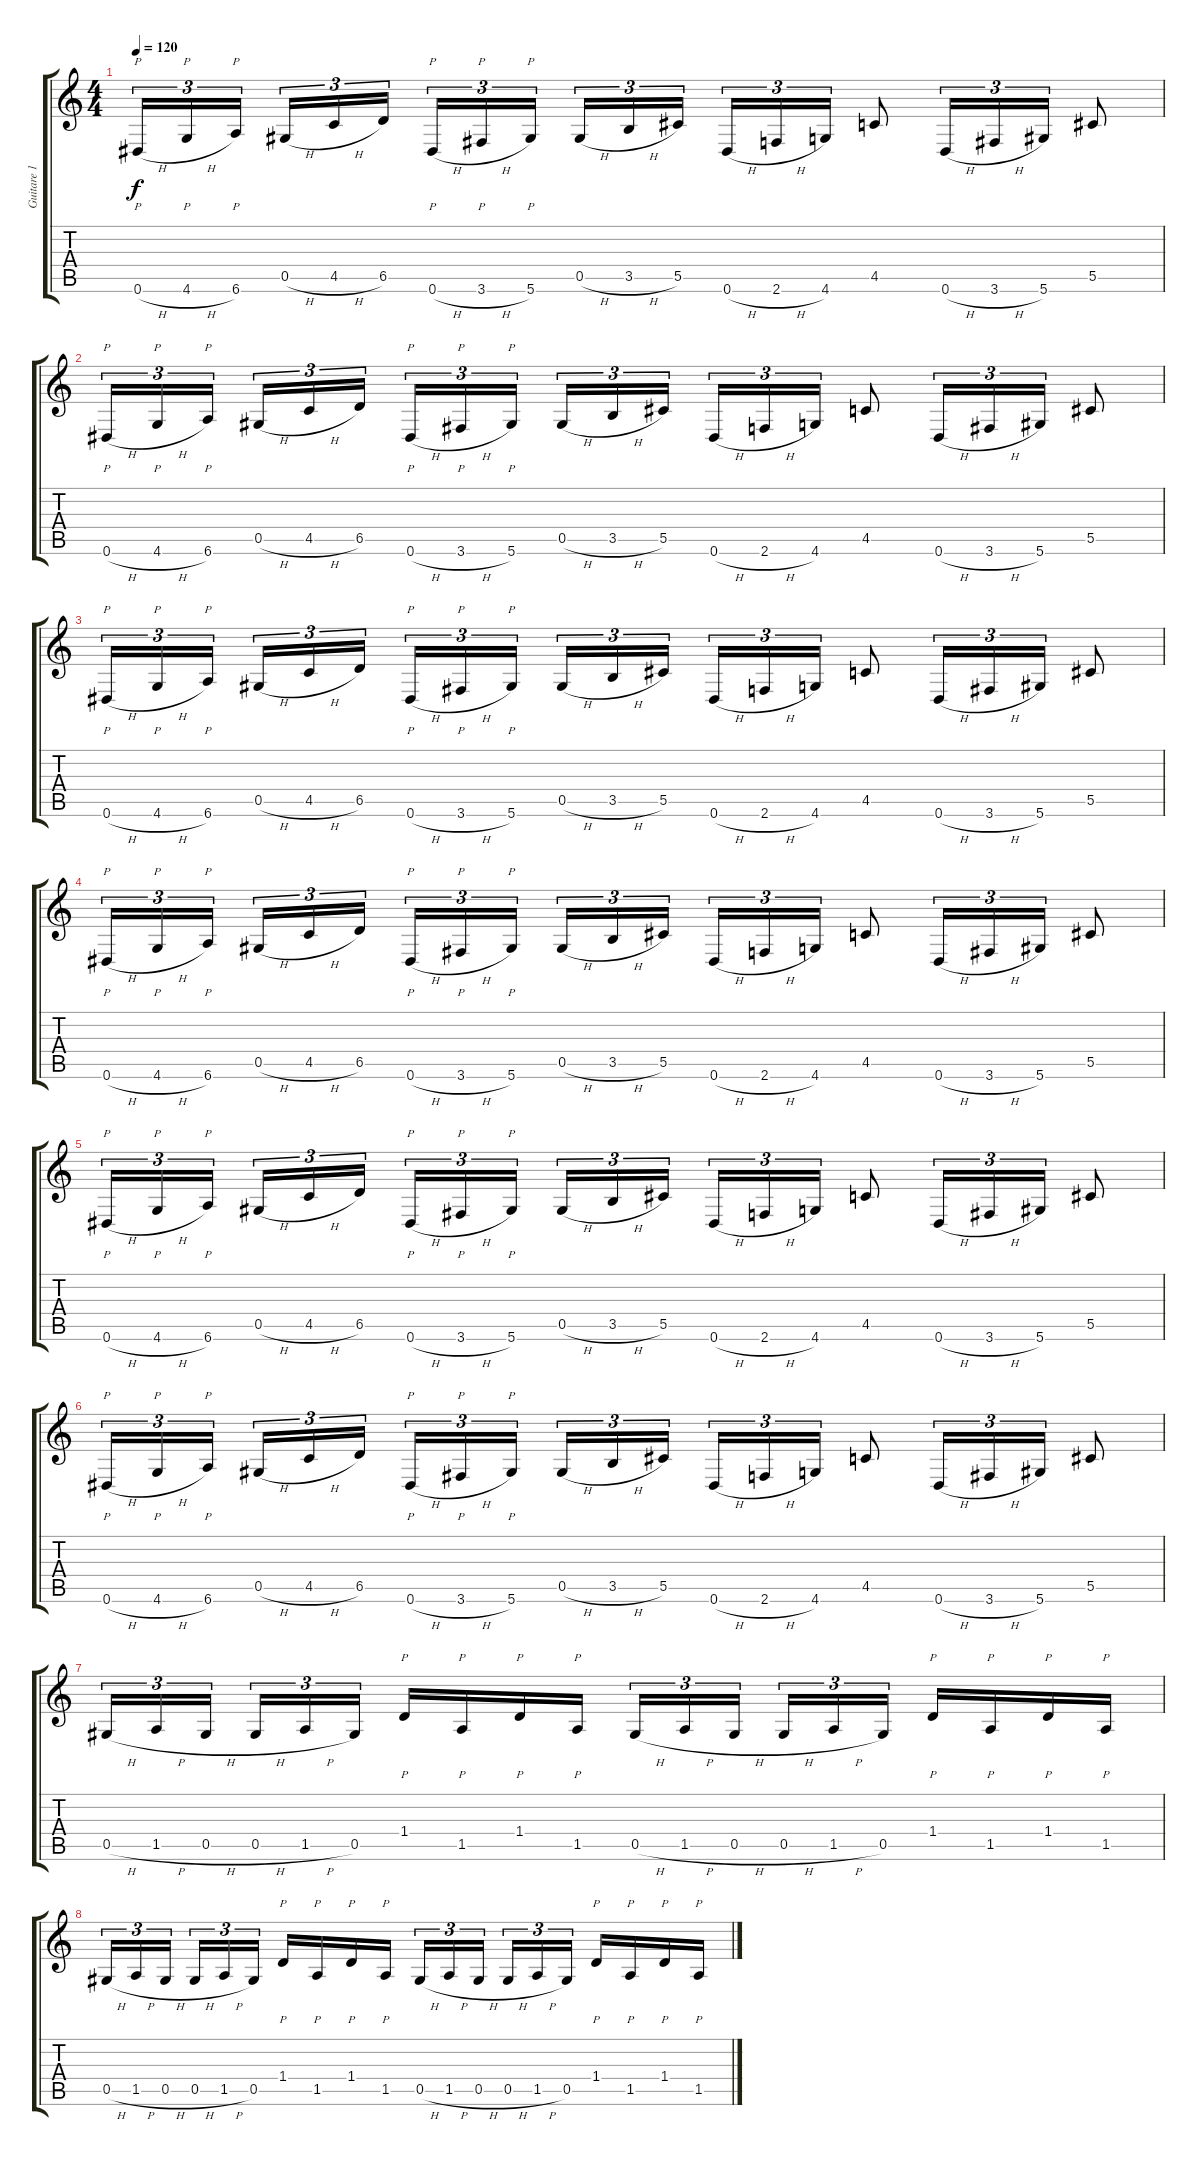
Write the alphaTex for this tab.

\track ("Guitare 1" "Guitare 1") {instrument distortionguitar}
\staff {score tabs}
\tuning (Eb4 Bb3 Gb3 Db3 Ab2 Eb2) {hide}
\ts (4 4)
\tempo 120
\clef g2
\ks c
0.6{h}.16{p tu (3 2) dy f} 4.6{h}.16{p tu (3 2)} 6.6.16{p tu (3 2)} 0.5{h}.16{tu (3 2)} 4.5{h}.16{tu (3 2)} 6.5.16{tu (3 2)} 0.6{h}.16{p tu (3 2)} 3.6{h}.16{p tu (3 2)} 5.6.16{p tu (3 2)} 0.5{h}.16{tu (3 2)} 3.5{h}.16{tu (3 2)} 5.5.16{tu (3 2)} 0.6{h}.16{tu (3 2)} 2.6{h}.16{tu (3 2)} 4.6.16{tu (3 2)} 4.5.8 0.6{h}.16{tu (3 2)} 3.6{h}.16{tu (3 2)} 5.6.16{tu (3 2)} 5.5.8 |
0.6{h}.16{p tu (3 2)} 4.6{h}.16{p tu (3 2)} 6.6.16{p tu (3 2)} 0.5{h}.16{tu (3 2)} 4.5{h}.16{tu (3 2)} 6.5.16{tu (3 2)} 0.6{h}.16{p tu (3 2)} 3.6{h}.16{p tu (3 2)} 5.6.16{p tu (3 2)} 0.5{h}.16{tu (3 2)} 3.5{h}.16{tu (3 2)} 5.5.16{tu (3 2)} 0.6{h}.16{tu (3 2)} 2.6{h}.16{tu (3 2)} 4.6.16{tu (3 2)} 4.5.8 0.6{h}.16{tu (3 2)} 3.6{h}.16{tu (3 2)} 5.6.16{tu (3 2)} 5.5.8 |
0.6{h}.16{p tu (3 2)} 4.6{h}.16{p tu (3 2)} 6.6.16{p tu (3 2)} 0.5{h}.16{tu (3 2)} 4.5{h}.16{tu (3 2)} 6.5.16{tu (3 2)} 0.6{h}.16{p tu (3 2)} 3.6{h}.16{p tu (3 2)} 5.6.16{p tu (3 2)} 0.5{h}.16{tu (3 2)} 3.5{h}.16{tu (3 2)} 5.5.16{tu (3 2)} 0.6{h}.16{tu (3 2)} 2.6{h}.16{tu (3 2)} 4.6.16{tu (3 2)} 4.5.8 0.6{h}.16{tu (3 2)} 3.6{h}.16{tu (3 2)} 5.6.16{tu (3 2)} 5.5.8 |
0.6{h}.16{p tu (3 2)} 4.6{h}.16{p tu (3 2)} 6.6.16{p tu (3 2)} 0.5{h}.16{tu (3 2)} 4.5{h}.16{tu (3 2)} 6.5.16{tu (3 2)} 0.6{h}.16{p tu (3 2)} 3.6{h}.16{p tu (3 2)} 5.6.16{p tu (3 2)} 0.5{h}.16{tu (3 2)} 3.5{h}.16{tu (3 2)} 5.5.16{tu (3 2)} 0.6{h}.16{tu (3 2)} 2.6{h}.16{tu (3 2)} 4.6.16{tu (3 2)} 4.5.8 0.6{h}.16{tu (3 2)} 3.6{h}.16{tu (3 2)} 5.6.16{tu (3 2)} 5.5.8 |
0.6{h}.16{p tu (3 2)} 4.6{h}.16{p tu (3 2)} 6.6.16{p tu (3 2)} 0.5{h}.16{tu (3 2)} 4.5{h}.16{tu (3 2)} 6.5.16{tu (3 2)} 0.6{h}.16{p tu (3 2)} 3.6{h}.16{p tu (3 2)} 5.6.16{p tu (3 2)} 0.5{h}.16{tu (3 2)} 3.5{h}.16{tu (3 2)} 5.5.16{tu (3 2)} 0.6{h}.16{tu (3 2)} 2.6{h}.16{tu (3 2)} 4.6.16{tu (3 2)} 4.5.8 0.6{h}.16{tu (3 2)} 3.6{h}.16{tu (3 2)} 5.6.16{tu (3 2)} 5.5.8 |
0.6{h}.16{p tu (3 2)} 4.6{h}.16{p tu (3 2)} 6.6.16{p tu (3 2)} 0.5{h}.16{tu (3 2)} 4.5{h}.16{tu (3 2)} 6.5.16{tu (3 2)} 0.6{h}.16{p tu (3 2)} 3.6{h}.16{p tu (3 2)} 5.6.16{p tu (3 2)} 0.5{h}.16{tu (3 2)} 3.5{h}.16{tu (3 2)} 5.5.16{tu (3 2)} 0.6{h}.16{tu (3 2)} 2.6{h}.16{tu (3 2)} 4.6.16{tu (3 2)} 4.5.8 0.6{h}.16{tu (3 2)} 3.6{h}.16{tu (3 2)} 5.6.16{tu (3 2)} 5.5.8 |
0.5{h}.16{tu (3 2)} 1.5{h}.16{tu (3 2)} 0.5{h}.16{tu (3 2)} 0.5{h}.16{tu (3 2)} 1.5{h}.16{tu (3 2)} 0.5.16{tu (3 2)} 1.4.16{p} 1.5.16{p} 1.4.16{p} 1.5.16{p} 0.5{h}.16{tu (3 2)} 1.5{h}.16{tu (3 2)} 0.5{h}.16{tu (3 2)} 0.5{h}.16{tu (3 2)} 1.5{h}.16{tu (3 2)} 0.5.16{tu (3 2)} 1.4.16{p} 1.5.16{p} 1.4.16{p} 1.5.16{p} |
0.5{h}.16{tu (3 2)} 1.5{h}.16{tu (3 2)} 0.5{h}.16{tu (3 2)} 0.5{h}.16{tu (3 2)} 1.5{h}.16{tu (3 2)} 0.5.16{tu (3 2)} 1.4.16{p} 1.5.16{p} 1.4.16{p} 1.5.16{p} 0.5{h}.16{tu (3 2)} 1.5{h}.16{tu (3 2)} 0.5{h}.16{tu (3 2)} 0.5{h}.16{tu (3 2)} 1.5{h}.16{tu (3 2)} 0.5.16{tu (3 2)} 1.4.16{p} 1.5.16{p} 1.4.16{p} 1.5.16{p}
